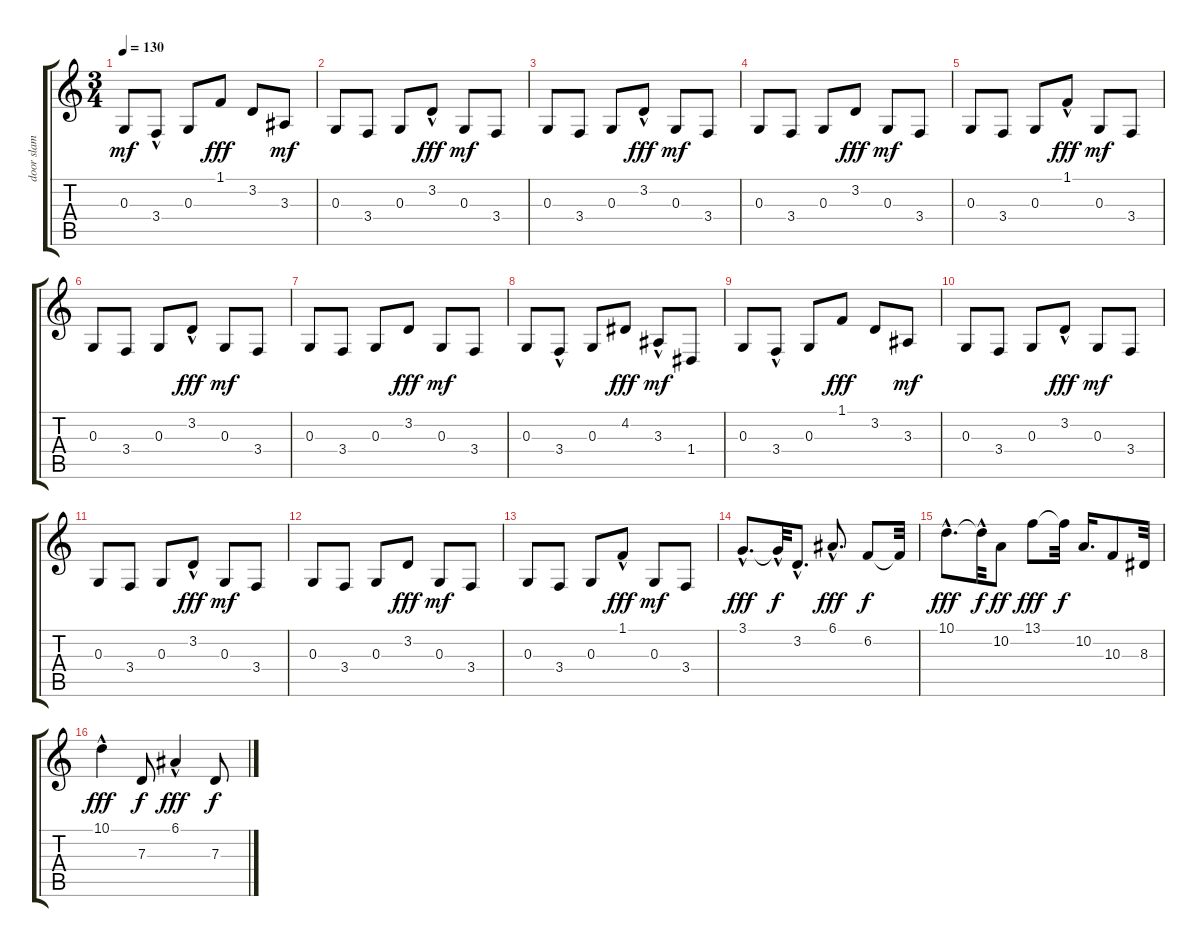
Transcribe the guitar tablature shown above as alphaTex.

\track ("door slam" "door slam") {instrument drawbarorgan}
\staff {score tabs}
\tuning (E4 B3 G3 D3 A2 E2) {hide}
\ts (3 4)
\tempo 130
\clef g2
\ks c
0.3.8{dy mf} 3.4{hac}.8 0.3.8 1.1.8{dy fff} 3.2.8 3.3.8{dy mf} |
0.3.8 3.4.8 0.3.8 3.2{hac}.8{dy fff} 0.3.8{dy mf} 3.4.8 |
0.3.8 3.4.8 0.3.8 3.2{hac}.8{dy fff} 0.3.8{dy mf} 3.4.8 |
0.3.8 3.4.8 0.3.8 3.2.8{dy fff} 0.3.8{dy mf} 3.4.8 |
0.3.8 3.4.8 0.3.8 1.1{hac}.8{dy fff} 0.3.8{dy mf} 3.4.8 |
0.3.8 3.4.8 0.3.8 3.2{hac}.8{dy fff} 0.3.8{dy mf} 3.4.8 |
0.3.8 3.4.8 0.3.8 3.2.8{dy fff} 0.3.8{dy mf} 3.4.8 |
0.3.8 3.4{hac}.8 0.3.8 4.2.8{dy fff} 3.3{hac}.8{dy mf} 1.4.8 |
0.3.8 3.4{hac}.8 0.3.8 1.1.8{dy fff} 3.2.8 3.3.8{dy mf} |
0.3.8 3.4.8 0.3.8 3.2{hac}.8{dy fff} 0.3.8{dy mf} 3.4.8 |
0.3.8 3.4.8 0.3.8 3.2{hac}.8{dy fff} 0.3.8{dy mf} 3.4.8 |
0.3.8 3.4.8 0.3.8 3.2.8{dy fff} 0.3.8{dy mf} 3.4.8 |
0.3.8 3.4.8 0.3.8 1.1{hac}.8{dy fff} 0.3.8{dy mf} 3.4.8 |
3.1{hac}.8{d dy fff} 3.1{hac t}.32{dy f} 3.2{hac}.8{d} 6.1{hac}.8{d dy fff} 6.2.8{dy f} 6.2{t}.32 |
10.1{hac}.8{d dy fff} 10.1{hac t}.32{dy f} 10.2.8{dy ff} 13.1.8{dy fff} 13.1{t}.32{dy f} 10.2.16{d} 10.3.8 8.3.32 |
10.1{hac}.4{dy fff} 7.3.8{dy f} 6.1{hac}.4{dy fff} 7.3.8{dy f}
